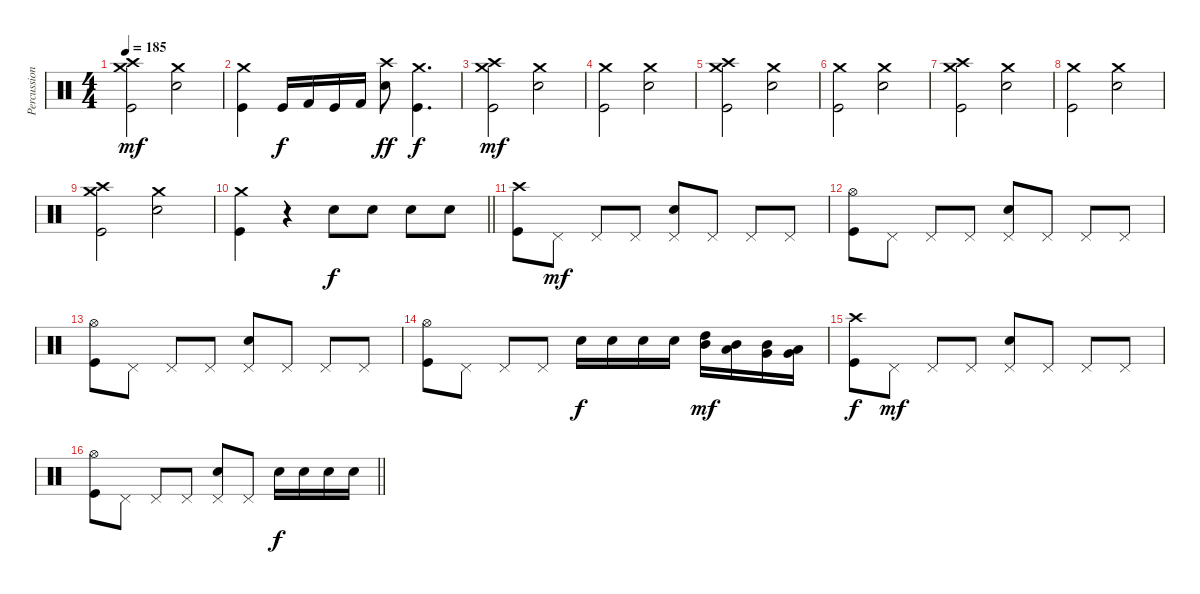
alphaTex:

\track ("Percussion" "Percussion") {instrument percussion}
\staff {score}
\articulation defaults
\ts (4 4)
\tempo 185
\clef neutral
\ks c
("Kick (hit)" "Crash medium (hit)" "Crash high (hit)").2{dy mf} ("Electric Snare (hit)" "Crash medium (hit)").2 |
("Kick (hit)" "Crash medium (hit)").4 "Kick (hit)".16{dy f} "Kick (hit) 2".16 "Kick (hit)".16 "Kick (hit) 2".16 ("Electric Snare (hit)" "Crash high (hit)").8{dy ff} ("Kick (hit)" "Crash medium (hit)").4{d dy f} |
("Kick (hit)" "Crash medium (hit)" "Crash high (hit)").2{dy mf} ("Electric Snare (hit)" "Crash medium (hit)").2 |
("Kick (hit)" "Crash medium (hit)").2 ("Electric Snare (hit)" "Crash medium (hit)").2 |
("Kick (hit)" "Crash medium (hit)" "Crash high (hit)").2 ("Electric Snare (hit)" "Crash medium (hit)").2 |
("Kick (hit)" "Crash medium (hit)").2 ("Electric Snare (hit)" "Crash medium (hit)").2 |
("Kick (hit)" "Crash medium (hit)" "Crash high (hit)").2 ("Electric Snare (hit)" "Crash medium (hit)").2 |
("Kick (hit)" "Crash medium (hit)").2 ("Electric Snare (hit)" "Crash medium (hit)").2 |
("Kick (hit)" "Crash medium (hit)" "Crash high (hit)").2 ("Electric Snare (hit)" "Crash medium (hit)").2 |
\barLineRight lightlight
("Kick (hit)" "Crash medium (hit)").4 r.4 "Electric Snare (hit)".8{dy f} "Electric Snare (hit)".8 "Electric Snare (hit)".8 "Electric Snare (hit)".8 |
("Kick (hit)" "Crash high (hit)").8 "Pedal Hi-Hat (hit)".8{dy mf} "Pedal Hi-Hat (hit)".8 "Pedal Hi-Hat (hit)".8 ("Electric Snare (hit)" "Pedal Hi-Hat (hit)").8 "Pedal Hi-Hat (hit)".8 "Pedal Hi-Hat (hit)".8 "Pedal Hi-Hat (hit)".8 |
("Kick (hit)" "Hi-Hat (open)").8 "Pedal Hi-Hat (hit)".8 "Pedal Hi-Hat (hit)".8 "Pedal Hi-Hat (hit)".8 ("Electric Snare (hit)" "Pedal Hi-Hat (hit)").8 "Pedal Hi-Hat (hit)".8 "Pedal Hi-Hat (hit)".8 "Pedal Hi-Hat (hit)".8 |
("Kick (hit)" "Hi-Hat (open)").8 "Pedal Hi-Hat (hit)".8 "Pedal Hi-Hat (hit)".8 "Pedal Hi-Hat (hit)".8 ("Electric Snare (hit)" "Pedal Hi-Hat (hit)").8 "Pedal Hi-Hat (hit)".8 "Pedal Hi-Hat (hit)".8 "Pedal Hi-Hat (hit)".8 |
("Kick (hit)" "Hi-Hat (open)").8 "Pedal Hi-Hat (hit)".8 "Pedal Hi-Hat (hit)".8 "Pedal Hi-Hat (hit)".8 "Electric Snare (hit)".16{dy f} "Electric Snare (hit)".16 "Electric Snare (hit)".16 "Electric Snare (hit)".16 ("Mid Tom (hit)" "High Tom (hit)").16{dy mf} ("Low Tom (hit)" "Mid Tom (hit)").16 ("Very Low Tom (hit)" "Mid Tom (hit)").16 ("Very Low Tom (hit)" "Low Tom (hit)").16 |
("Kick (hit)" "Crash high (hit)").8{dy f} "Pedal Hi-Hat (hit)".8{dy mf} "Pedal Hi-Hat (hit)".8 "Pedal Hi-Hat (hit)".8 ("Electric Snare (hit)" "Pedal Hi-Hat (hit)").8 "Pedal Hi-Hat (hit)".8 "Pedal Hi-Hat (hit)".8 "Pedal Hi-Hat (hit)".8 |
\barLineRight lightlight
("Kick (hit)" "Hi-Hat (open)").8 "Pedal Hi-Hat (hit)".8 "Pedal Hi-Hat (hit)".8 "Pedal Hi-Hat (hit)".8 ("Electric Snare (hit)" "Pedal Hi-Hat (hit)").8 "Pedal Hi-Hat (hit)".8 "Electric Snare (hit)".16{dy f} "Electric Snare (hit)".16 "Electric Snare (hit)".16 "Electric Snare (hit)".16
